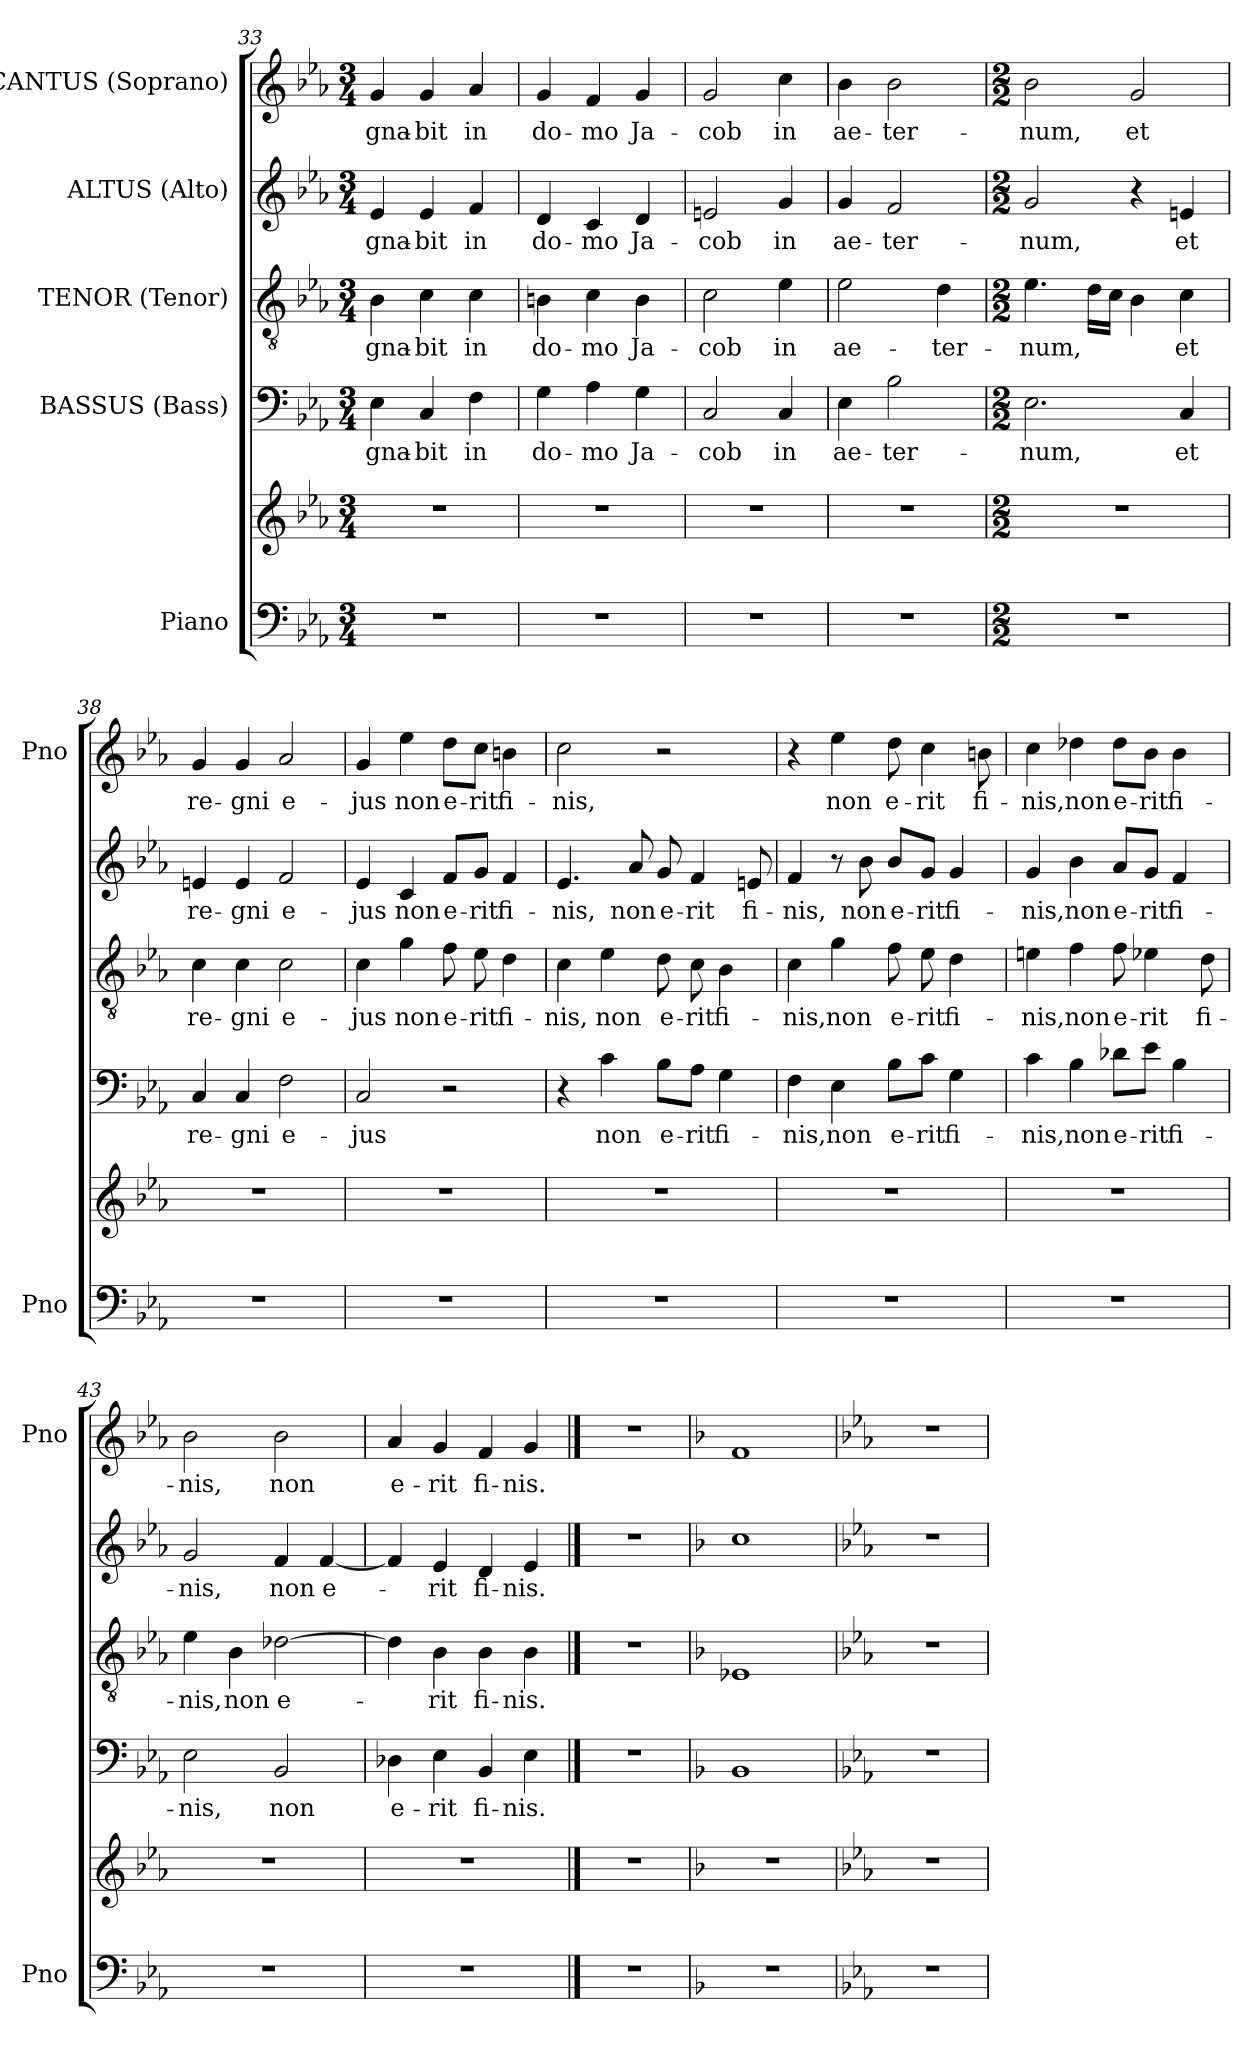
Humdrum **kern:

**kern	**kern	**kern	**text	**kern	**text	**kern	**text	**kern	**text
*part5	*part5	*part4	*part4	*part3	*part3	*part2	*part2	*part1	*part1
*staff6	*staff5	*staff4	*staff4	*staff3	*staff3	*staff2	*staff2	*staff1	*staff1
*I"Piano	*	*I"BASSUS (Bass)	*	*I"TENOR (Tenor)	*	*I"ALTUS (Alto)	*	*I"CANTUS (Soprano)	*
*I'Pno	*	*	*	*	*	*	*	*I'Pno	*
*clefF4	*clefG2	*clefF4	*	*clefGv2	*	*clefG2	*	*clefG2	*
*k[b-e-a-]	*k[b-e-a-]	*k[b-e-a-]	*	*k[b-e-a-]	*	*k[b-e-a-]	*	*k[b-e-a-]	*
*E-:	*E-:	*E-:	*	*E-:	*	*E-:	*	*E-:	*
*M3/4	*M3/4	*M3/4	*	*M3/4	*	*M3/4	*	*M3/4	*
=33	=33	=33	=33	=33	=33	=33	=33	=33	=33
2.r	2.r	4E-\	-gna-	4B-\	-gna-	4e-/	-gna-	4g/	-gna-
.	.	4C/	-bit	4c\	-bit	4e-/	-bit	4g/	-bit
.	.	4F\	in	4c\	in	4f/	in	4a-/	in
!!LO:LB:g=z
=34	=34	=34	=34	=34	=34	=34	=34	=34	=34
2.r	2.r	4G\	do-	4Bn\	do-	4d/	do-	4g/	do-
.	.	4A-\	-mo	4c\	-mo	4c/	-mo	4f/	-mo
.	.	4G\	Ja-	4B\	Ja-	4d/	Ja-	4g/	Ja-
=35	=35	=35	=35	=35	=35	=35	=35	=35	=35
2.r	2.r	2C/	-cob	2c\	-cob	2en/	-cob	2g/	-cob
.	.	4C/	in	4e-\	in	4g/	in	4cc\	in
=36	=36	=36	=36	=36	=36	=36	=36	=36	=36
2.r	2.r	4E-\	ae-	2e-\	ae-	4g/	ae-	4b-\	ae-
.	.	2B-\	-ter-	.	.	2f/	-ter-	2b-\	-ter-
.	.	.	.	4d\	-ter-	.	.	.	.
=37	=37	=37	=37	=37	=37	=37	=37	=37	=37
*M2/2	*M2/2	*M2/2	*	*M2/2	*	*M2/2	*	*M2/2	*
1r	1r	2.E-\	-num,	4.e-\	-num,	2g/	-num,	2b-\	-num,
.	.	.	.	16d\LL	.	.	.	.	.
.	.	.	.	16c\JJ	.	.	.	.	.
.	.	.	.	4B-\	.	4r	.	2g/	et
.	.	4C/	et	4c\	et	4en/	et	.	.
=38	=38	=38	=38	=38	=38	=38	=38	=38	=38
1r	1r	4C/	re-	4c\	re-	4en/	re-	4g/	re-
.	.	4C/	-gni	4c\	-gni	4e/	-gni	4g/	-gni
.	.	2F\	e-	2c\	e-	2f/	e-	2a-/	e-
=39	=39	=39	=39	=39	=39	=39	=39	=39	=39
1r	1r	2C/	-jus	4c\	-jus	4e-/	-jus	4g/	-jus
.	.	.	.	4g\	non	4c/	non	4ee-\	non
.	.	2r	.	8f\	e-	8f/L	e-	8dd\L	e-
.	.	.	.	8e-\	-rit	8g/J	-rit	8cc\J	-rit
.	.	.	.	4d\	fi-	4f/	fi-	4b\	fi-
!!LO:PB:g=z
=40	=40	=40	=40	=40	=40	=40	=40	=40	=40
1r	1r	4r	.	4c\	-­nis,	4.e-/	-­nis,	2cc\	-­nis,
.	.	4c\	non	4e-\	non	.	.	.	.
.	.	.	.	.	.	8a-/	non	.	.
.	.	8B-\L	e-	8d\	e-	8g/	e-	2r	.
.	.	8A-\J	-rit	8c\	-rit	4f/	-rit	.	.
.	.	4G\	fi-	4B-\	fi-	.	.	.	.
.	.	.	.	.	.	8e/	fi-	.	.
=41	=41	=41	=41	=41	=41	=41	=41	=41	=41
1r	1r	4F\	-nis,	4c\	-nis,	4f/	-nis,	4r	.
.	.	4E-\	non	4g\	non	8r	.	4ee-\	non
.	.	.	.	.	.	8b-\	non	.	.
.	.	8B-\L	e-	8f\	e-	8b-/L	e-	8dd\	e-
.	.	8c\J	-rit	8e-\	-rit	8g/J	-rit	4cc\	-rit
.	.	4G\	fi-	4d\	fi-	4g/	fi-	.	.
.	.	.	.	.	.	.	.	8bn\	fi-
=42	=42	=42	=42	=42	=42	=42	=42	=42	=42
1r	1r	4c\	-nis,	4en\	-nis,	4g/	-nis,	4cc\	-nis,
.	.	4B-\	non	4f\	non	4b-\	non	4dd-X\	non
.	.	8d-X\L	e-	8f\	e-	8a-/L	e-	8dd-\L	e-
.	.	8e-\J	-rit	4e-\	-rit	8g/J	-rit	8b-\J	-rit
.	.	4B-\	fi-	.	.	4f/	fi-	4b-\	fi-
.	.	.	.	8d\	fi-	.	.	.	.
=43	=43	=43	=43	=43	=43	=43	=43	=43	=43
1r	1r	2E-\	-nis,	4e-\	-nis,	2g/	-nis,	2b-\	-nis,
.	.	.	.	4B-\	non	.	.	.	.
.	.	2BB-/	non	[2d-X\	e-	4f/	non	2b-\	non
.	.	.	.	.	.	[4f/	e-	.	.
=44	=44	=44	=44	=44	=44	=44	=44	=44	=44
1r	1r	4D-X\	e-	4d-\]	.	4f/]	.	4a-/	e-
.	.	4E-\	-rit	4B-\	-rit	4e-/	-rit	4g/	-rit
.	.	4BB-/	fi-	4B-\	fi-	4d/	fi-	4f/	fi-
.	.	4E-\	-nis.	4B-\	-nis.	4e-/	-nis.	4g/	-nis.
!!LO:LB:g=z
==45	==45	==45	==45	==45	==45	==45	==45	==45	==45
1r	1r	1r	.	1r	.	1r	.	1r	.
=46	=46	=46	=46	=46	=46	=46	=46	=46	=46
*k[b-]	*k[b-]	*k[b-]	*	*k[b-]	*	*k[b-]	*	*k[b-]	*
*F:	*F:	*F:	*	*F:	*	*F:	*	*F:	*
1r	1r	1BB-	.	1E-	.	1cc	.	1f	.
=47	=47	=47	=47	=47	=47	=47	=47	=47	=47
*k[b-e-a-]	*k[b-e-a-]	*k[b-e-a-]	*	*k[b-e-a-]	*	*k[b-e-a-]	*	*k[b-e-a-]	*
*E-:	*E-:	*E-:	*	*E-:	*	*E-:	*	*E-:	*
1r	1r	1r	.	1r	.	1r	.	1r	.
=	=	=	=	=	=	=	=	=	=
*-	*-	*-	*-	*-	*-	*-	*-	*-	*-
